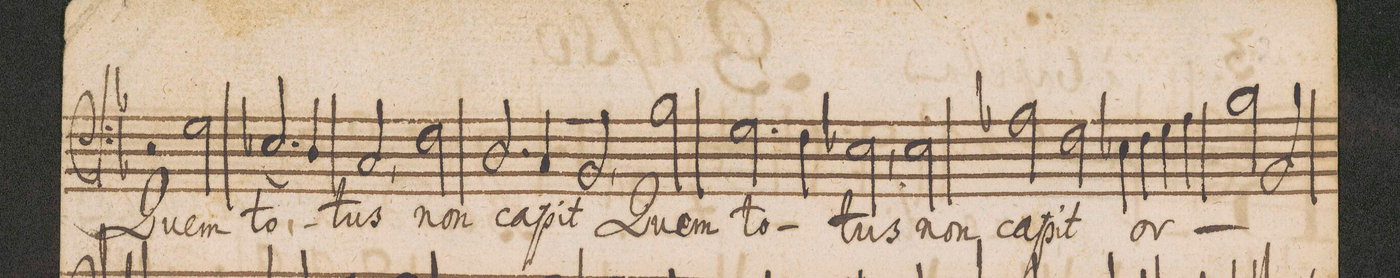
**kern	**text
*I"Baſso.	*
*clefF4	*
*k[b-]	*
*met(C|)	*
*M2/1	*
2r	.
2G\	Quem
=42-	=42-
(2.E-X/	to-
4D/)	.
2C,/	-tus
2F\	non
=43-	=43-
2.D/	ca-
4C/	-pit
2BB-,/	.
2B-\	Quem
=44-	=44-
2.G\	to-
4F\	.
2E-X,\	-tus
2E-\	non
=45-	=45-
2A-X\	ca-
2F\	-pit
4E-X\	or-
4F\	.
4G\	.
4A-\	.
=46-	=46-
2B-\	.
2BB-/	.
*-	*-
